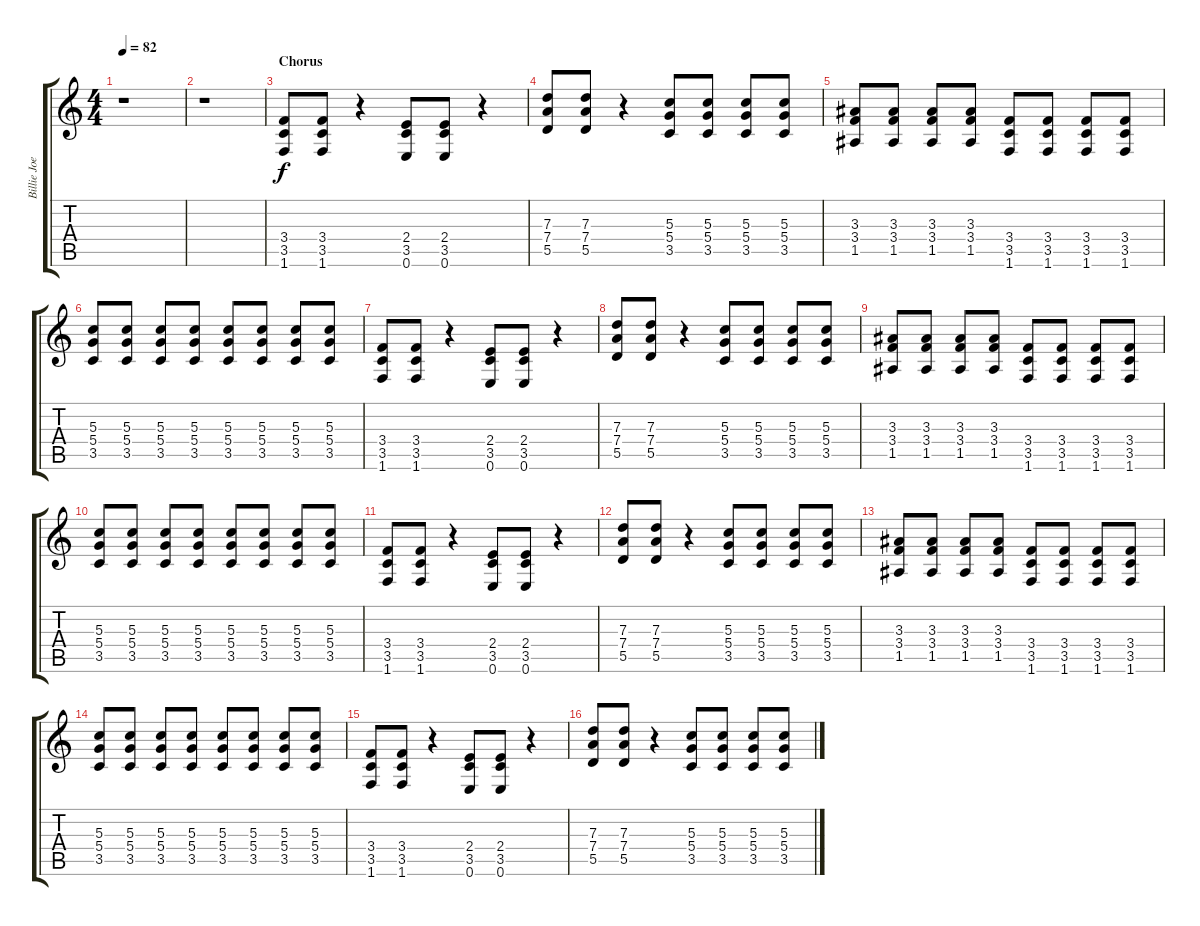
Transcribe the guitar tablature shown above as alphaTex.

\track ("Billie Joe rhythm guitar" "Billie Joe") {instrument distortionguitar}
\staff {score tabs}
\tuning (E4 B3 G3 D3 A2 E2) {hide}
\ts (4 4)
\tempo 82
\clef g2
\ks c
r.1{dy f} |
r.1 |
\section ("" "Chorus")
(3.4 3.5 1.6).8 (3.4 3.5 1.6).8 r.4 (2.4 3.5 0.6).8 (2.4 3.5 0.6).8 r.4 |
(7.3 7.4 5.5).8 (7.3 7.4 5.5).8 r.4 (5.3 5.4 3.5).8 (5.3 5.4 3.5).8 (5.3 5.4 3.5).8 (5.3 5.4 3.5).8 |
(3.3 3.4 1.5).8 (3.3 3.4 1.5).8 (3.3 3.4 1.5).8 (3.3 3.4 1.5).8 (3.4 3.5 1.6).8 (3.4 3.5 1.6).8 (3.4 3.5 1.6).8 (3.4 3.5 1.6).8 |
(5.3 5.4 3.5).8 (5.3 5.4 3.5).8 (5.3 5.4 3.5).8 (5.3 5.4 3.5).8 (5.3 5.4 3.5).8 (5.3 5.4 3.5).8 (5.3 5.4 3.5).8 (5.3 5.4 3.5).8 |
(3.4 3.5 1.6).8 (3.4 3.5 1.6).8 r.4 (2.4 3.5 0.6).8 (2.4 3.5 0.6).8 r.4 |
(7.3 7.4 5.5).8 (7.3 7.4 5.5).8 r.4 (5.3 5.4 3.5).8 (5.3 5.4 3.5).8 (5.3 5.4 3.5).8 (5.3 5.4 3.5).8 |
(3.3 3.4 1.5).8 (3.3 3.4 1.5).8 (3.3 3.4 1.5).8 (3.3 3.4 1.5).8 (3.4 3.5 1.6).8 (3.4 3.5 1.6).8 (3.4 3.5 1.6).8 (3.4 3.5 1.6).8 |
(5.3 5.4 3.5).8 (5.3 5.4 3.5).8 (5.3 5.4 3.5).8 (5.3 5.4 3.5).8 (5.3 5.4 3.5).8 (5.3 5.4 3.5).8 (5.3 5.4 3.5).8 (5.3 5.4 3.5).8 |
(3.4 3.5 1.6).8 (3.4 3.5 1.6).8 r.4 (2.4 3.5 0.6).8 (2.4 3.5 0.6).8 r.4 |
(7.3 7.4 5.5).8 (7.3 7.4 5.5).8 r.4 (5.3 5.4 3.5).8 (5.3 5.4 3.5).8 (5.3 5.4 3.5).8 (5.3 5.4 3.5).8 |
(3.3 3.4 1.5).8 (3.3 3.4 1.5).8 (3.3 3.4 1.5).8 (3.3 3.4 1.5).8 (3.4 3.5 1.6).8 (3.4 3.5 1.6).8 (3.4 3.5 1.6).8 (3.4 3.5 1.6).8 |
(5.3 5.4 3.5).8 (5.3 5.4 3.5).8 (5.3 5.4 3.5).8 (5.3 5.4 3.5).8 (5.3 5.4 3.5).8 (5.3 5.4 3.5).8 (5.3 5.4 3.5).8 (5.3 5.4 3.5).8 |
(3.4 3.5 1.6).8 (3.4 3.5 1.6).8 r.4 (2.4 3.5 0.6).8 (2.4 3.5 0.6).8 r.4 |
(7.3 7.4 5.5).8 (7.3 7.4 5.5).8 r.4 (5.3 5.4 3.5).8 (5.3 5.4 3.5).8 (5.3 5.4 3.5).8 (5.3 5.4 3.5).8
